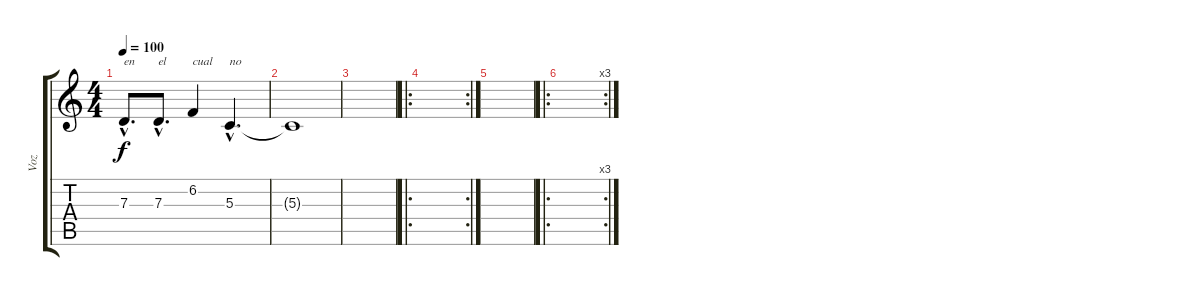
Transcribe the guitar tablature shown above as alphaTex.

\track ("Voz" "Voz") {instrument lead8bassandlead}
\staff {score tabs}
\tuning (E4 B3 G3 D3 A2 D2) {hide}
\ts (4 4)
\tempo 100
\clef g2
\ks c
7.3{hac}.8{d txt "en" dy f} 7.3{hac}.8{d txt "el"} 6.2.4{txt "cual"} 5.3{hac}.4{d txt "no"} |
5.3{t}.1 |
|
\ro
\rc 2
|
|
\ro
\rc 3
